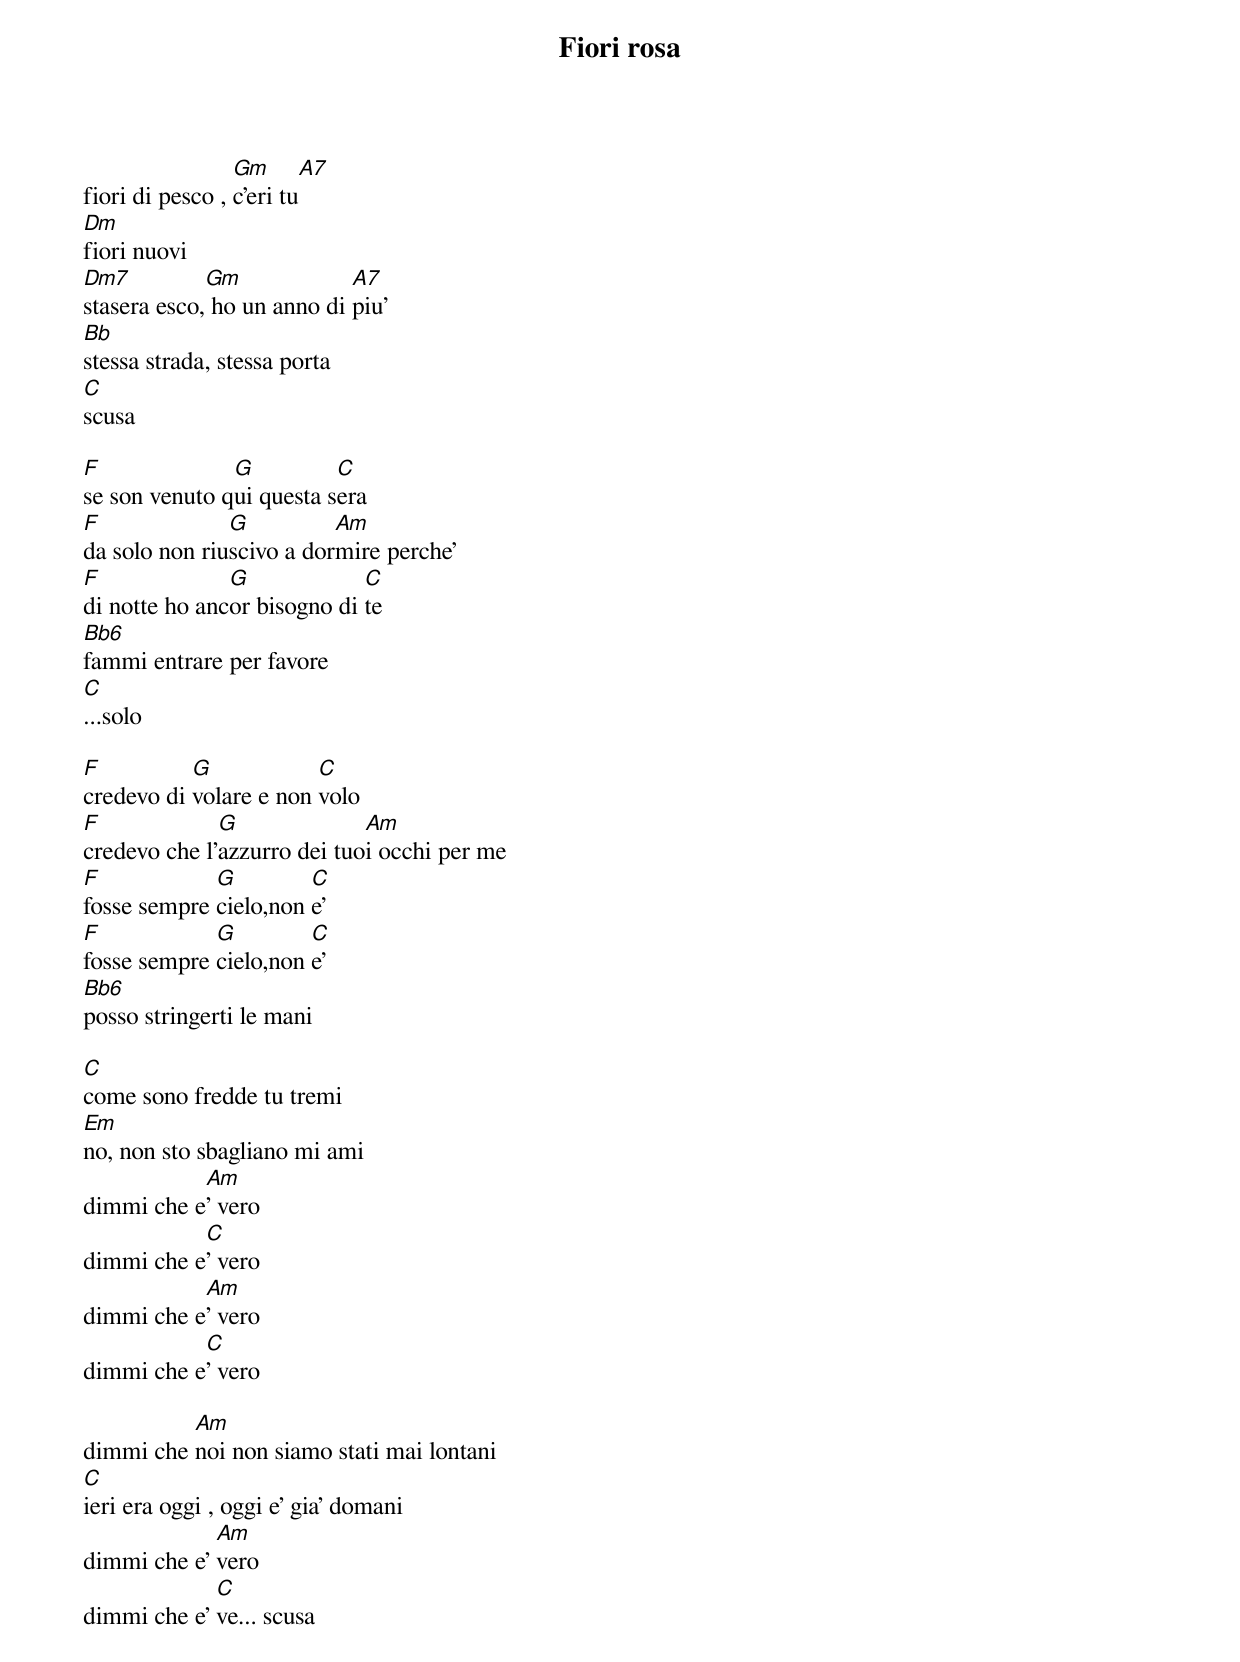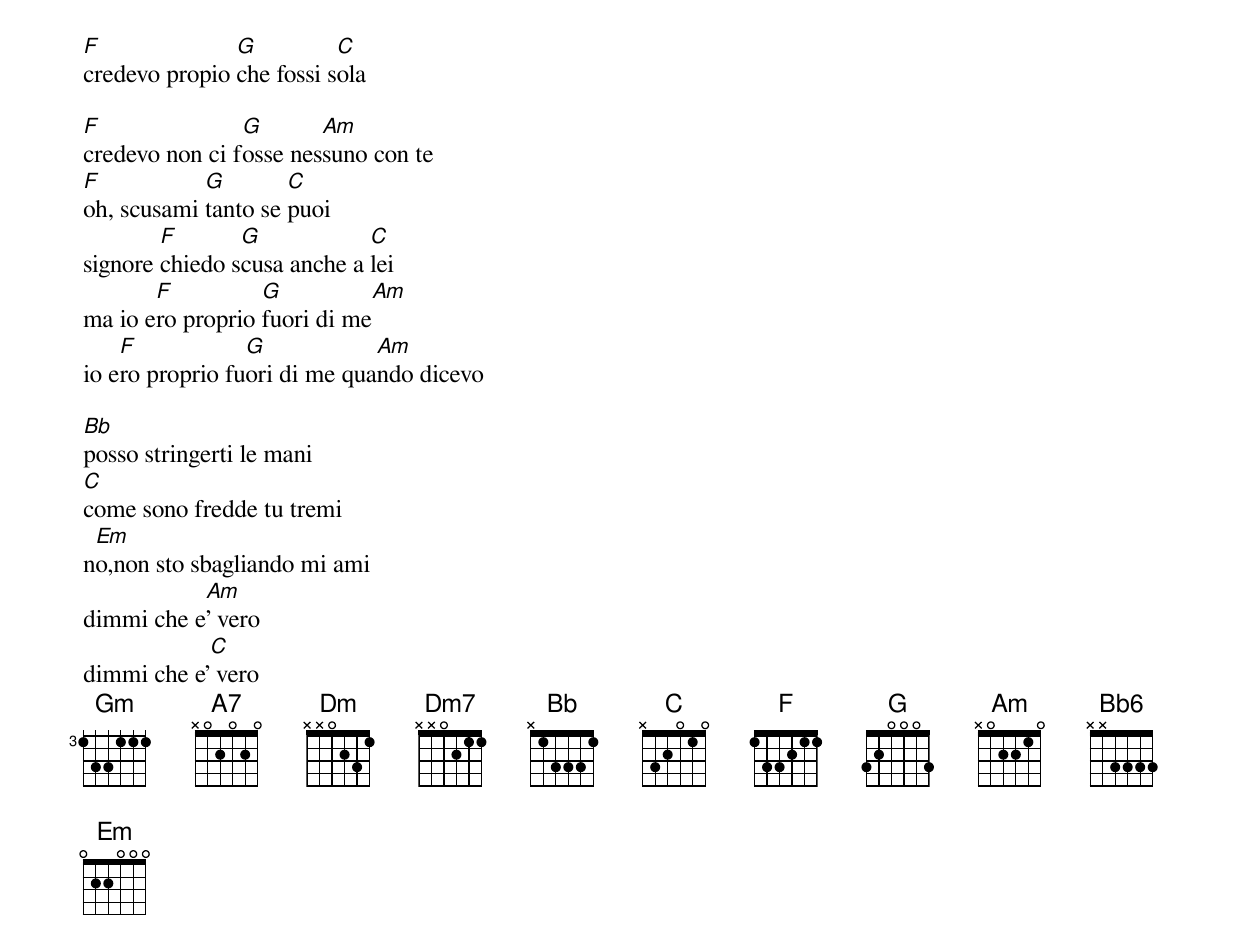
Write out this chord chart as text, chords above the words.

Fiori rosa
                 Gm      A7
fiori di pesco , c'eri tu
Dm
fiori nuovi
Dm7          Gm             A7
stasera esco, ho un anno di piu'
Bb
stessa strada, stessa porta
C
scusa

F              G          C
se son venuto qui questa sera
F              G          Am
da solo non riuscivo a dormire perche'
F              G             C
di notte ho ancor bisogno di te
Bb6
fammi entrare per favore
C
...solo

F          G            C
credevo di volare e non volo
F             G              Am
credevo che l'azzurro dei tuoi occhi per me
F            G         C
fosse sempre cielo,non e'
F            G         C
fosse sempre cielo,non e'
Bb6
posso stringerti le mani

C
come sono fredde tu tremi
Em
no, non sto sbagliano mi ami
           Am
dimmi che e' vero
           C
dimmi che e' vero
           Am
dimmi che e' vero
           C
dimmi che e' vero

          Am
dimmi che noi non siamo stati mai lontani
C
ieri era oggi , oggi e' gia' domani
             Am
dimmi che e' vero
             C
dimmi che e' ve... scusa

F              G          C
credevo propio che fossi sola

F               G       Am
credevo non ci fosse nessuno con te
F           G        C
oh, scusami tanto se puoi
        F       G            C
signore chiedo scusa anche a lei
       F          G          Am
ma io ero proprio fuori di me
    F            G            Am
io ero proprio fuori di me quando dicevo

Bb
posso stringerti le mani
C
come sono fredde tu tremi
 Em
no,non sto sbagliando mi ami
           Am
dimmi che e' vero
            C
dimmi che e' vero
